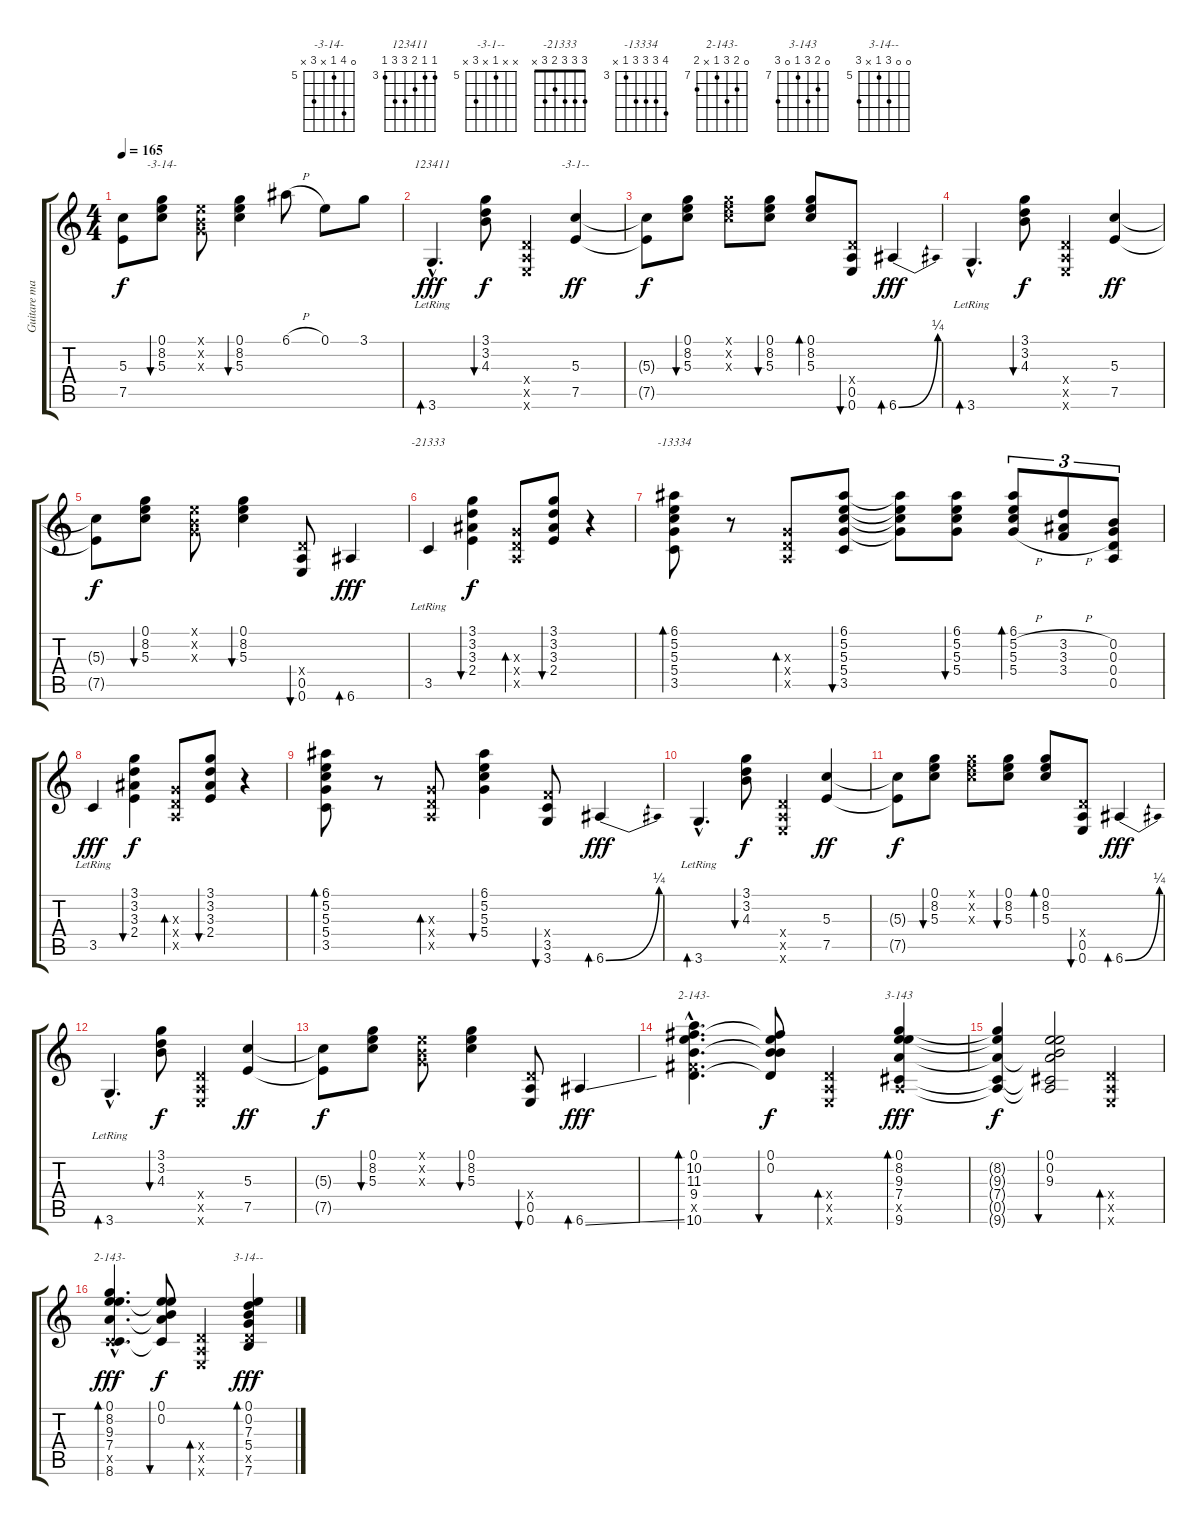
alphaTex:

\track ("Guitare mars 2001" "Guitare ma") {instrument acousticguitarnylon}
\staff {score tabs}
\tuning (E4 B3 G3 D3 A2 E2) {hide}
\chord ("-3-14-" 0 8 5 x 7 x) {firstfret 5}
\chord ("123411" 3 3 4 5 5 3) {firstfret 3}
\chord ("-3-1--" x x 5 x 7 x) {firstfret 5}
\chord ("-21333" 3 3 3 2 3 x)
\chord ("-13334" 6 5 5 5 3 x) {firstfret 3}
\chord ("2-143-" 0 10 11 9 x 10) {firstfret 9}
\chord ("3-143" 0 8 9 7 0 9) {firstfret 7}
\chord ("2-143-" 0 8 9 7 x 8) {firstfret 7}
\chord ("3-14--" 0 0 7 5 x 7) {firstfret 5}
\ts (4 4)
\tempo 165
\clef g2
\ks c
(5.3{t} 7.5{t}).8{dy f} (0.1 8.2 5.3).8{bu 30 ch "-3-14-"} (0.1{x} 0.2{x} 0.3{x}).8 (0.1 8.2 5.3).4{bu 30} 6.1{h}.8 0.1.8 3.1.8 |
3.6{hac lr}.4{d bd 30 ch "123411" dy fff} (3.1 3.2 4.3).8{bu 30 dy f} (0.4{x} 0.5{x} 0.6{x}).4 (5.3 7.5).4{ch "-3-1--" dy ff} |
(5.3{t} 7.5{t}).8{dy f} (0.1 8.2 5.3).8{bu 30} (0.1{x} 8.2{x} 5.3{x}).8 (0.1 8.2 5.3).8{bu 30} (0.1 8.2 5.3).8{bd 30} (0.4{x} 0.5 0.6).8{bu 30} 6.6{be (bend 0 0 60 1)}.4{bd 30 dy fff} |
3.6{hac lr}.4{d bd 30} (3.1 3.2 4.3).8{bu 30 dy f} (0.4{x} 0.5{x} 0.6{x}).4 (5.3 7.5).4{dy ff} |
(5.3{t} 7.5{t}).8{dy f} (0.1 8.2 5.3).8{bu 30} (0.1{x} 0.2{x} 0.3{x}).8 (0.1 8.2 5.3).4{bu 30} (0.4{x} 0.5 0.6).8{bu 30} 6.6.4{bd 30 dy fff} |
3.5{lr}.4{ch "-21333"} (3.1 3.2 3.3 2.4).4{bu 30 dy f} (0.3{x} 0.4{x} 0.5{x}).8{bd 30} (3.1 3.2 3.3 2.4).8{bu 30} r.4 |
(6.1 5.2 5.3 5.4 3.5).8{bd 30 ch "-13334"} r.8 (0.3{x} 0.4{x} 0.5{x}).8{bd 30} (6.1 5.2 5.3 5.4 3.5).8{bu 30} (6.1{t} 5.2{t} 5.3{t} 5.4{t}).8 (6.1 5.2 5.3 5.4).8{bu 30} (6.1 5.2{h} 5.3{h} 5.4{h}).8{tu (3 2) bd 30} (3.2{h} 3.3{h} 3.4{h}).8{tu (3 2)} (0.2 0.3 0.4 0.5).8{tu (3 2)} |
3.5{lr}.4{dy fff} (3.1 3.2 3.3 2.4).4{bu 30 dy f} (0.3{x} 0.4{x} 0.5{x}).8{bd 30} (3.1 3.2 3.3 2.4).8{bu 30} r.4 |
(6.1 5.2 5.3 5.4 3.5).8{bd 30} r.8 (0.3{x} 0.4{x} 0.5{x}).8{bd 30} (6.1 5.2 5.3 5.4).4{bu 30} (3.4{x} 3.5 3.6).8{bu 30} 6.6{be (bend 0 0 60 1)}.4{bd 30 dy fff} |
3.6{hac lr}.4{d bd 30} (3.1 3.2 4.3).8{bu 30 dy f} (0.4{x} 0.5{x} 0.6{x}).4 (5.3 7.5).4{dy ff} |
(5.3{t} 7.5{t}).8{dy f} (0.1 8.2 5.3).8{bu 30} (0.1{x} 8.2{x} 5.3{x}).8 (0.1 8.2 5.3).8{bu 30} (0.1 8.2 5.3).8{bd 30} (0.4{x} 0.5 0.6).8{bu 30} 6.6{be (bend 0 0 60 1)}.4{bd 30 dy fff} |
3.6{hac lr}.4{d bd 30} (3.1 3.2 4.3).8{bu 30 dy f} (0.4{x} 0.5{x} 0.6{x}).4 (5.3 7.5).4{dy ff} |
(5.3{t} 7.5{t}).8{dy f} (0.1 8.2 5.3).8{bu 30} (0.1{x} 0.2{x} 0.3{x}).8 (0.1 8.2 5.3).4{bu 30} (0.4{x} 0.5 0.6).8{bu 30} 6.6{ss}.4{bd 30 dy fff} |
(0.1{hac} 10.2{hac} 11.3{hac} 9.4{hac} 9.5{hac x} 10.6{hac}).4{d bd 30 ch "2-143-"} (0.1 0.2 11.3{t} 9.4{t} 10.6{t}).8{bu 30 dy f} (0.4{x} 0.5{x} 0.6{x}).4{bd 30} (0.1 8.2 9.3 7.4 0.5{x} 9.6).4{bd 30 ch "3-143" dy fff} |
(8.2{t} 9.3{t} 7.4{t} 0.5{t} 9.6{t}).4{dy f} (0.1 0.2 9.3 7.4{t} 0.5{t} 9.6{t}).2{bu 30} (0.4{x} 0.5{x} 0.6{x}).4{bd 30} |
(0.1{hac} 8.2{hac} 9.3{hac} 7.4{hac} 3.5{hac x} 8.6{hac}).4{d bd 30 ch "2-143-" dy fff} (0.1 0.2 9.3{t} 7.4{t} 8.6{t}).8{bu 30 dy f} (0.4{x} 0.5{x} 0.6{x}).4{bd 30} (0.1 0.2 7.3 5.4 5.5{x} 7.6).4{bd 30 ch "3-14--" dy fff}
